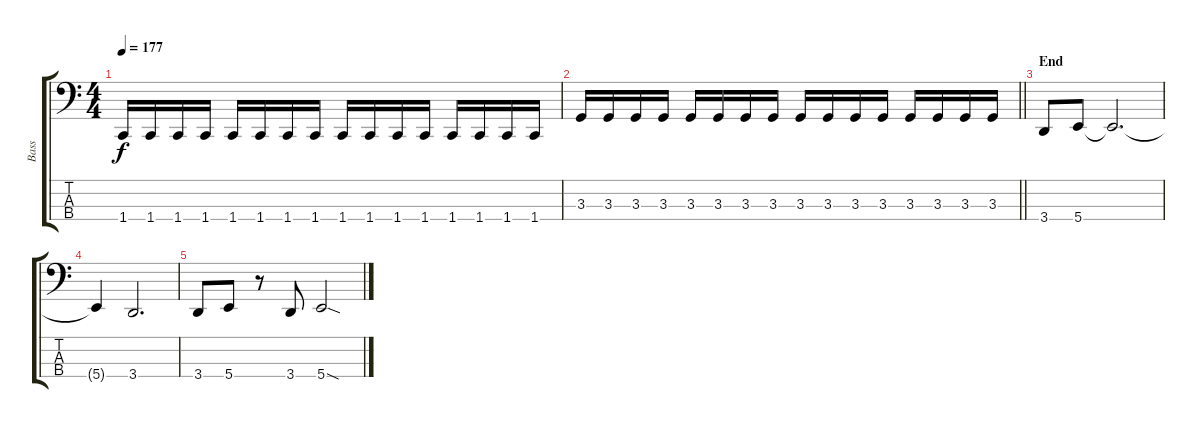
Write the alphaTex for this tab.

\track ("Bass" "Bass") {instrument electricbassfinger}
\staff {score tabs}
\tuning (D2 A1 E1 B0) {hide}
\ts (4 4)
\tempo 177
\clef f4
\ks c
1.4.16{dy f} 1.4.16 1.4.16 1.4.16 1.4.16 1.4.16 1.4.16 1.4.16 1.4.16 1.4.16 1.4.16 1.4.16 1.4.16 1.4.16 1.4.16 1.4.16 |
\barLineRight lightlight
3.3.16 3.3.16 3.3.16 3.3.16 3.3.16 3.3.16 3.3.16 3.3.16 3.3.16 3.3.16 3.3.16 3.3.16 3.3.16 3.3.16 3.3.16 3.3.16 |
\section ("" "End")
3.4.8 5.4.8 5.4{t}.2{d} |
5.4{t}.4 3.4.2{d} |
3.4.8 5.4.8 r.8 3.4.8 5.4{sod}.2
